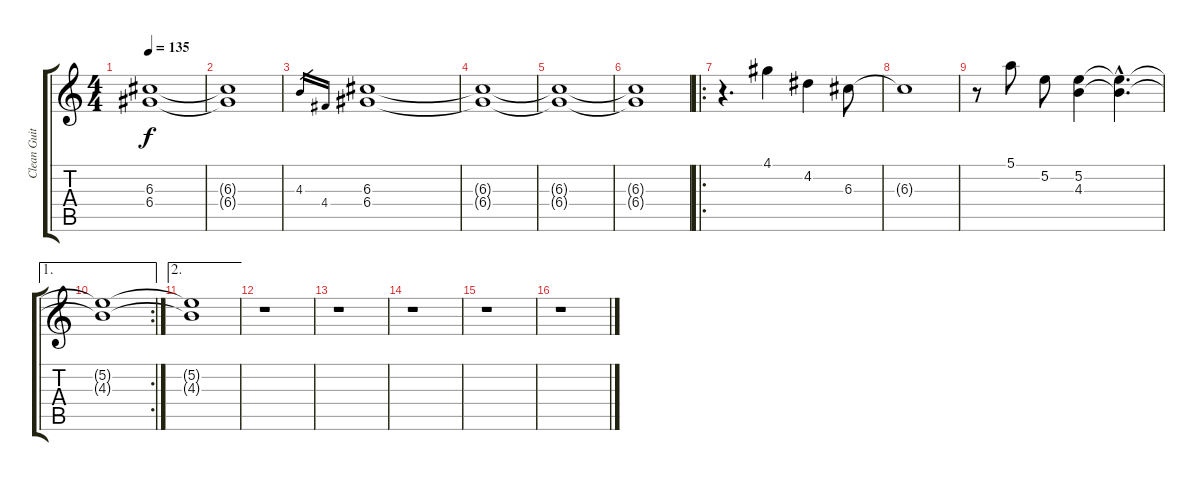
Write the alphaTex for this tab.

\track ("Clean Guitar" "Clean Guit") {instrument acousticguitarnylon}
\staff {score tabs}
\tuning (E4 B3 G3 D3 A2 E2) {hide}
\ts (4 4)
\tempo 135
\clef g2
\ks c
(6.3{t} 6.4{t}).1{dy f} |
(6.3{t} 6.4{t}).1 |
4.3.16{gr} 4.4.16{gr} (6.3 6.4).1 |
(6.3{t} 6.4{t}).1 |
(6.3{t} 6.4{t}).1 |
(6.3{t} 6.4{t}).1 |
\ro
r.4{d} 4.1.4 4.2.4 6.3.8 |
6.3{t}.1 |
r.8 5.1.8 5.2.8 (5.2 4.3).4 (5.2{hac t} 4.3{hac t}).4{d} |
\ae 1
\rc 2
(5.2{t} 4.3{t}).1 |
\ae 2
(5.2{t} 4.3{t}).1 |
r.1 |
r.1 |
r.1 |
r.1 |
r.1
